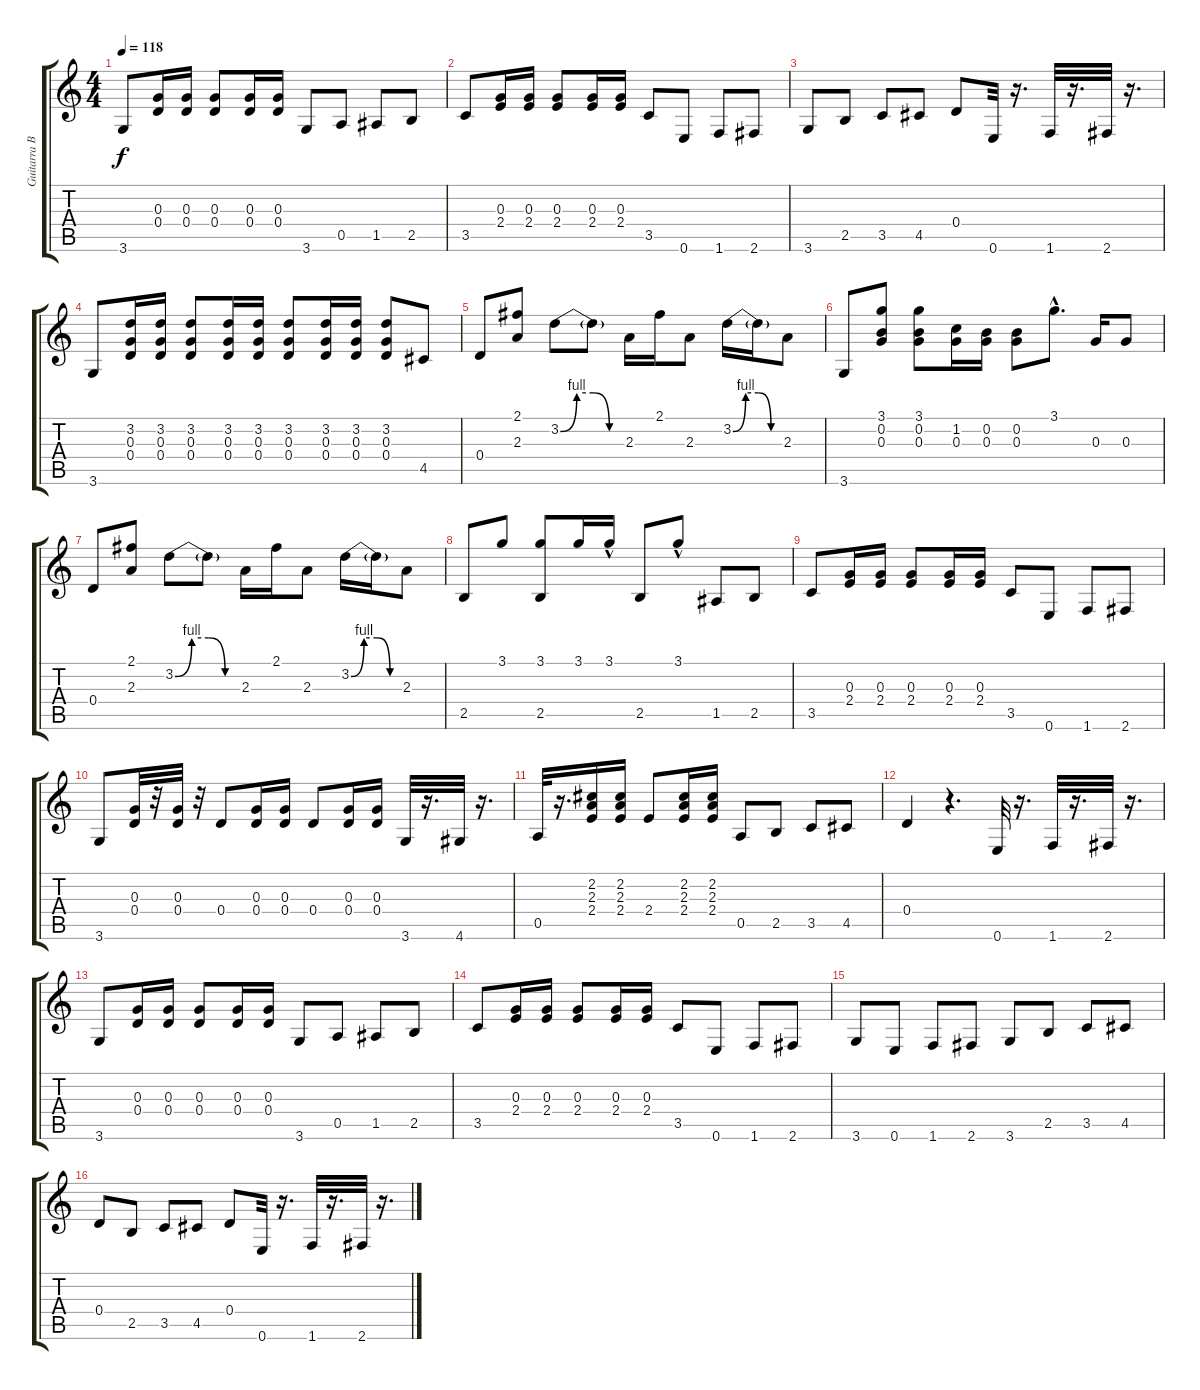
\track ("Guitarra Base" "Guitarra B") {instrument distortionguitar}
\staff {score tabs}
\tuning (E4 B3 G3 D3 A2 E2) {hide}
\ts (4 4)
\tempo 118
\clef g2
\ks c
3.6.8{dy f} (0.3 0.4).16 (0.3 0.4).16 (0.3 0.4).8 (0.3 0.4).16 (0.3 0.4).16 3.6.8 0.5.8 1.5.8 2.5.8 |
3.5.8 (0.3 2.4).16 (0.3 2.4).16 (0.3 2.4).8 (0.3 2.4).16 (0.3 2.4).16 3.5.8 0.6.8 1.6.8 2.6.8 |
3.6.8 2.5.8 3.5.8 4.5.8 0.4.8 0.6.32 r.16{d} 1.6.32 r.16{d} 2.6.32 r.16{d} |
3.6.8 (3.2 0.3 0.4).16 (3.2 0.3 0.4).16 (3.2 0.3 0.4).8 (3.2 0.3 0.4).16 (3.2 0.3 0.4).16 (3.2 0.3 0.4).8 (3.2 0.3 0.4).16 (3.2 0.3 0.4).16 (3.2 0.3 0.4).8 4.5.8 |
0.4.8 (2.1 2.3).8 3.2{be (custom 0 0 15 4 30 4 45 0 60 0)}.8 3.2{t}.8 2.3.16 2.1.16 2.3.8 3.2{be (custom 0 0 15 4 30 4 45 0 60 0)}.16 3.2{t}.16 2.3.8 |
3.6.8 (3.1 0.2 0.3).8 (3.1 0.2 0.3).8 (1.2 0.3).16 (0.2 0.3).16 (0.2 0.3).8 3.1{hac}.8{d} 0.3.16 0.3.8 |
0.4.8 (2.1 2.3).8 3.2{be (custom 0 0 15 4 30 4 45 0 60 0)}.8 3.2{t}.8 2.3.16 2.1.16 2.3.8 3.2{be (custom 0 0 15 4 30 4 45 0 60 0)}.16 3.2{t}.16 2.3.8 |
2.5.8 3.1.8 (3.1 2.5).8 3.1.16 3.1{hac}.16 2.5.8 3.1{hac}.8 1.5.8 2.5.8 |
3.5.8 (0.3 2.4).16 (0.3 2.4).16 (0.3 2.4).8 (0.3 2.4).16 (0.3 2.4).16 3.5.8 0.6.8 1.6.8 2.6.8 |
3.6.8 (0.3 0.4).32 r.32 (0.3 0.4).32 r.32 0.4.8 (0.3 0.4).16 (0.3 0.4).16 0.4.8 (0.3 0.4).16 (0.3 0.4).16 3.6.32 r.16{d} 4.6.32 r.16{d} |
0.5.32 r.16{d} (2.2 2.3 2.4).16 (2.2 2.3 2.4).16 2.4.8 (2.2 2.3 2.4).16 (2.2 2.3 2.4).16 0.5.8 2.5.8 3.5.8 4.5.8 |
0.4.4 r.4{d} 0.6.32 r.16{d} 1.6.32 r.16{d} 2.6.32 r.16{d} |
3.6.8 (0.3 0.4).16 (0.3 0.4).16 (0.3 0.4).8 (0.3 0.4).16 (0.3 0.4).16 3.6.8 0.5.8 1.5.8 2.5.8 |
3.5.8 (0.3 2.4).16 (0.3 2.4).16 (0.3 2.4).8 (0.3 2.4).16 (0.3 2.4).16 3.5.8 0.6.8 1.6.8 2.6.8 |
3.6.8 0.6.8 1.6.8 2.6.8 3.6.8 2.5.8 3.5.8 4.5.8 |
0.4.8 2.5.8 3.5.8 4.5.8 0.4.8 0.6.32 r.16{d} 1.6.32 r.16{d} 2.6.32 r.16{d}
